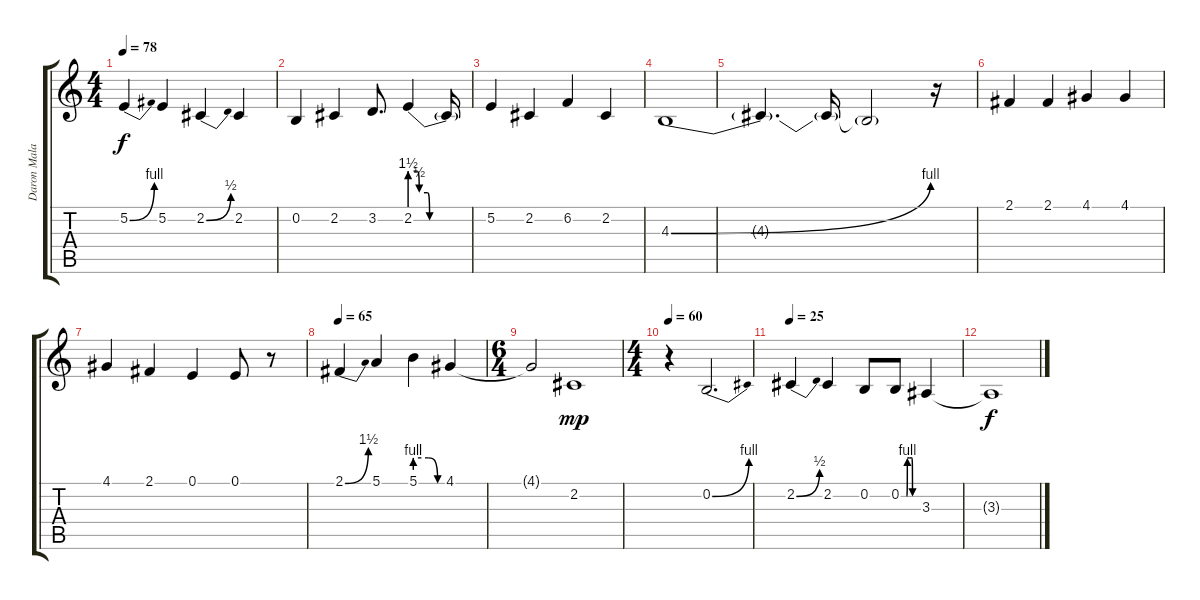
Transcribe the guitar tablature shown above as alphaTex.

\track ("Daron Malakian (Vocals)" "Daron Mala") {instrument violin}
\staff {score tabs}
\tuning (E4 B3 G3 D3 A2 E2) {hide}
\ts (4 4)
\tempo 78
\clef g2
\ks c
5.2{be (bend 0 0 60 4)}.4{dy f} 5.2.4 2.2{be (bend 0 0 60 2)}.4 2.2.4 |
0.2.4 2.2.4 3.2.8{d} 2.2{be (custom 0 6 7 6 9 2 17 2 19 0 60 0)}.4 2.2{t}.16 |
5.2.4 2.2.4 6.2.4 2.2.4 |
4.3{be (bend 0 0 60 4)}.1 |
4.3{t}.4{d} 4.3{t}.16 4.3{t}.2 r.16 |
2.1.4 2.1.4 4.1.4 4.1.4 |
4.1.4 2.1.4 0.1.4 0.1.8 r.8 |
\tempo 65
2.1{be (bend 0 0 60 6)}.4 5.1.4 5.1{be (custom 0 4 30 4 50 0 60 0)}.4 4.1.4 |
\ts (6 4)
4.1{t}.2{volume 7} 2.2.1{dy mp volume 0} |
\ts (4 4)
\tempo 60
r.4 0.2{be (bend 0 0 60 4)}.2{d volume 13} |
\tempo 25
2.2{be (bend 0 0 60 2)}.4 2.2.4 0.2.8 0.2{be (custom 0 0 20 0 22 4 30 4 38 4 40 0 60 0)}.8 3.3.4 |
3.3{t}.1{dy f}
